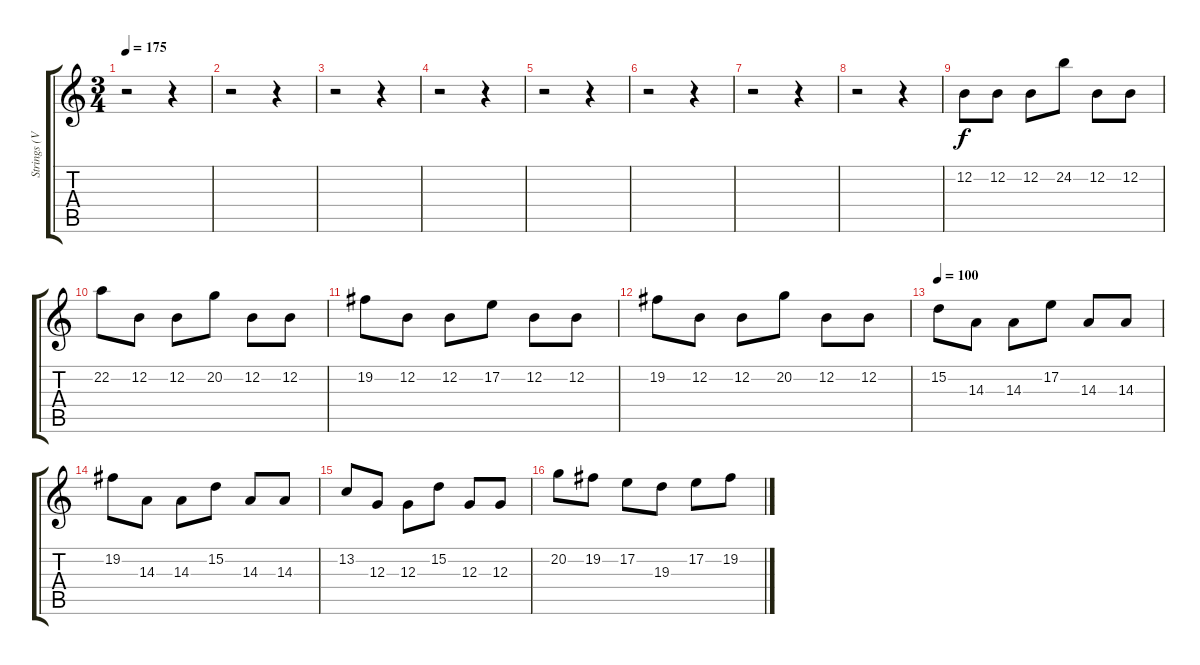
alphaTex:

\track ("Strings (Violin)" "Strings (V") {instrument violin}
\staff {score tabs}
\tuning (E4 B3 G3 D3 A2 E2) {hide}
\ts (3 4)
\tempo 175
\clef g2
\ks c
r.2{dy f} r.4 |
r.2 r.4 |
r.2 r.4 |
r.2 r.4 |
r.2 r.4 |
r.2 r.4 |
r.2 r.4 |
r.2 r.4{volume 0} |
12.2.8{volume 8} 12.2.8 12.2.8 24.2.8 12.2.8 12.2.8 |
22.2.8 12.2.8 12.2.8 20.2.8 12.2.8 12.2.8 |
19.2.8 12.2.8 12.2.8 17.2.8 12.2.8 12.2.8 |
19.2.8 12.2.8 12.2.8 20.2.8 12.2.8 12.2.8 |
\tempo 100
15.2.8 14.3.8 14.3.8 17.2.8 14.3.8 14.3.8 |
19.2.8 14.3.8 14.3.8 15.2.8 14.3.8 14.3.8 |
13.2.8 12.3.8 12.3.8 15.2.8 12.3.8 12.3.8 |
20.2.8 19.2.8 17.2.8 19.3.8 17.2.8 19.2.8
